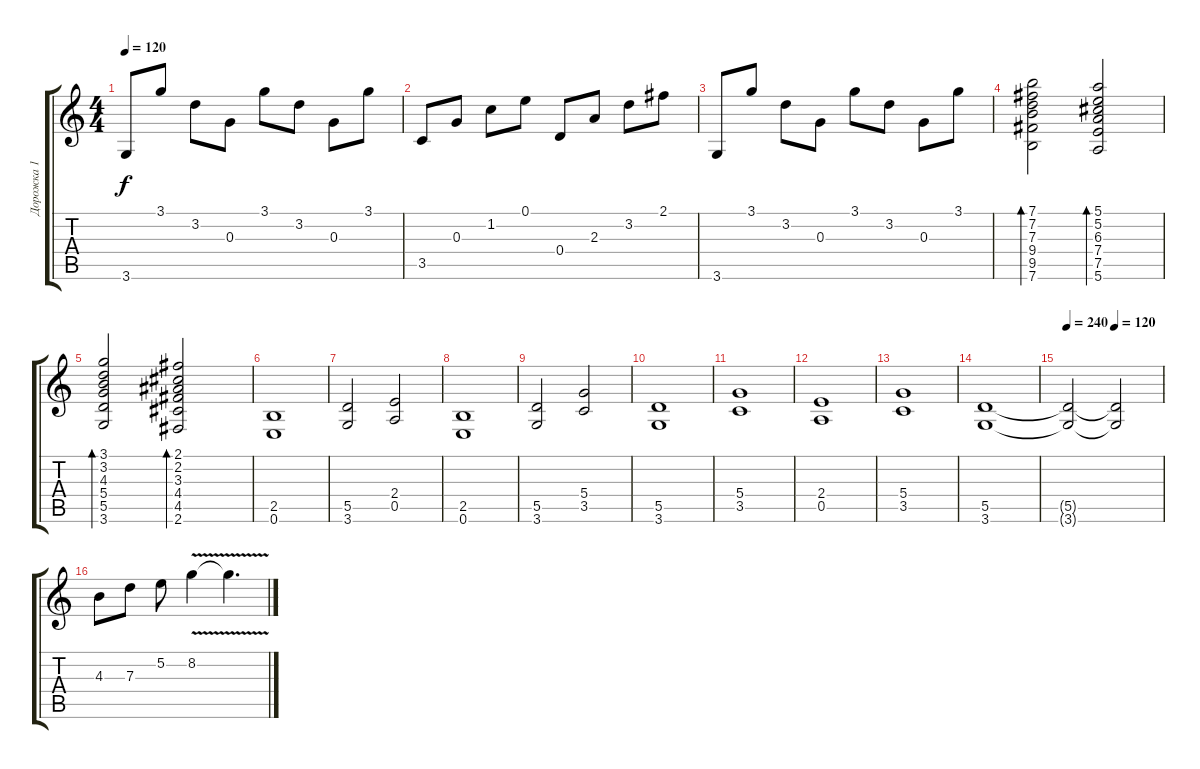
\track ("Дорожка 1" "Дорожка 1") {instrument acousticguitarsteel}
\staff {score tabs}
\tuning (E4 B3 G3 D3 A2 E2) {hide}
\ts (4 4)
\tempo 120
\clef g2
\ks c
3.6.8{dy f} 3.1.8 3.2.8 0.3.8 3.1.8 3.2.8 0.3.8 3.1.8 |
3.5.8 0.3.8 1.2.8 0.1.8 0.4.8 2.3.8 3.2.8 2.1.8 |
3.6.8 3.1.8 3.2.8 0.3.8 3.1.8 3.2.8 0.3.8 3.1.8 |
(7.1 7.2 7.3 9.4 9.5 7.6).2{bd 60} (5.1 5.2 6.3 7.4 7.5 5.6).2{bd 60} |
(3.1 3.2 4.3 5.4 5.5 3.6).2{bd 60} (2.1 2.2 3.3 4.4 4.5 2.6).2{bd 60} |
(2.5 0.6).1{instrument distortionguitar} |
(5.5 3.6).2 (2.4 0.5).2 |
(2.5 0.6).1 |
(5.5 3.6).2 (5.4 3.5).2 |
(5.5 3.6).1 |
(5.4 3.5).1 |
(2.4 0.5).1 |
(5.4 3.5).1 |
(5.5 3.6).1 |
\tempo 240
\tempo (120 0.5)
(5.5{t} 3.6{t}).2 (5.5{t} 3.6{t}).2{instrument acousticguitarsteel} |
4.3.8 7.3.8 5.2.8 8.2{v}.4 8.2{t}.4{d}
